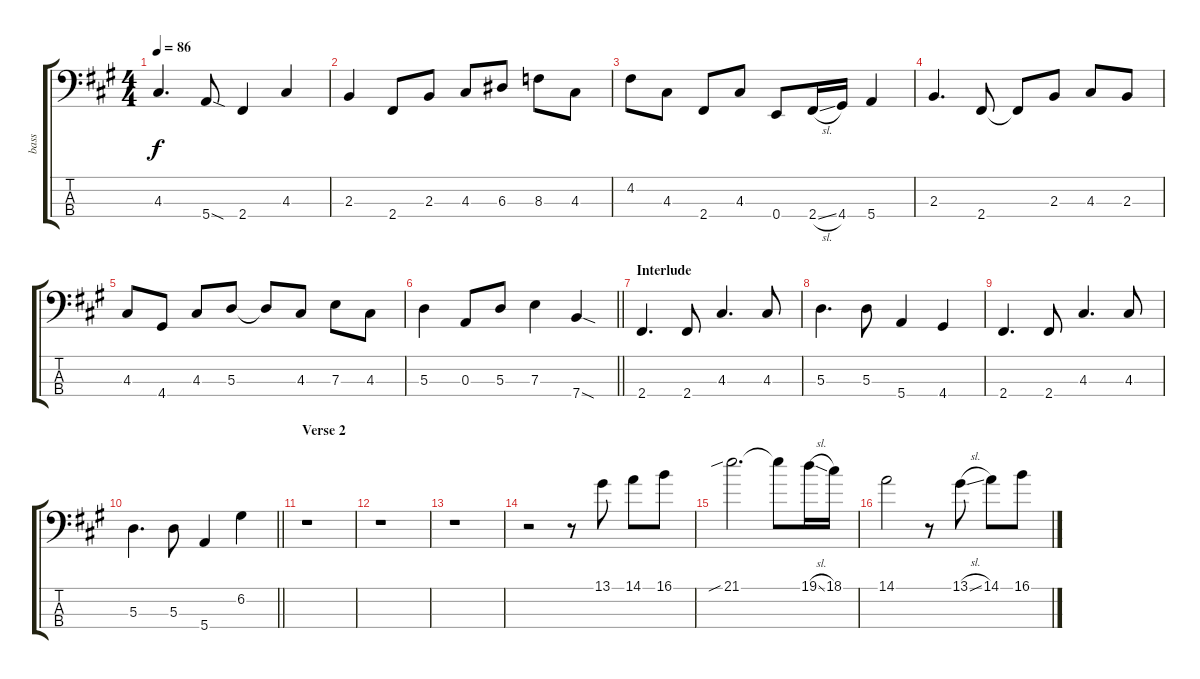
\track ("bass" "bass") {instrument electricbassfinger}
\staff {score tabs}
\tuning (G2 D2 A1 E1) {hide}
\ts (4 4)
\tempo 86
\clef f4
\ks a
4.3.4{d dy f} 5.4{sod}.8 2.4.4 4.3.4 |
2.3.4 2.4.8 2.3.8 4.3.8 6.3.8 8.3.8 4.3.8 |
4.2.8 4.3.8 2.4.8 4.3.8 0.4.8 2.4{sl}.16 4.4.16 5.4.4 |
2.3.4{d} 2.4.8 2.4{t}.8 2.3.8 4.3.8 2.3.8 |
4.3.8 4.4.8 4.3.8 5.3.8 5.3{t}.8 4.3.8 7.3.8 4.3.8 |
\barLineRight lightlight
5.3.4 0.3.8 5.3.8 7.3.4 7.4{sod}.4 |
\section ("" "Interlude")
2.4.4{d} 2.4.8 4.3.4{d} 4.3.8 |
5.3.4{d} 5.3.8 5.4.4 4.4.4 |
2.4.4{d} 2.4.8 4.3.4{d} 4.3.8 |
\barLineRight lightlight
5.3.4{d} 5.3.8 5.4.4 6.2.4 |
\section ("" "Verse 2")
r.1 |
r.1 |
r.1 |
r.2 r.8 13.1.8 14.1.8 16.1.8 |
21.1{sib}.2{d} 21.1{t}.8 19.1{sl}.16 18.1.16 |
14.1.2 r.8 13.1{sl}.8 14.1.8 16.1.8
